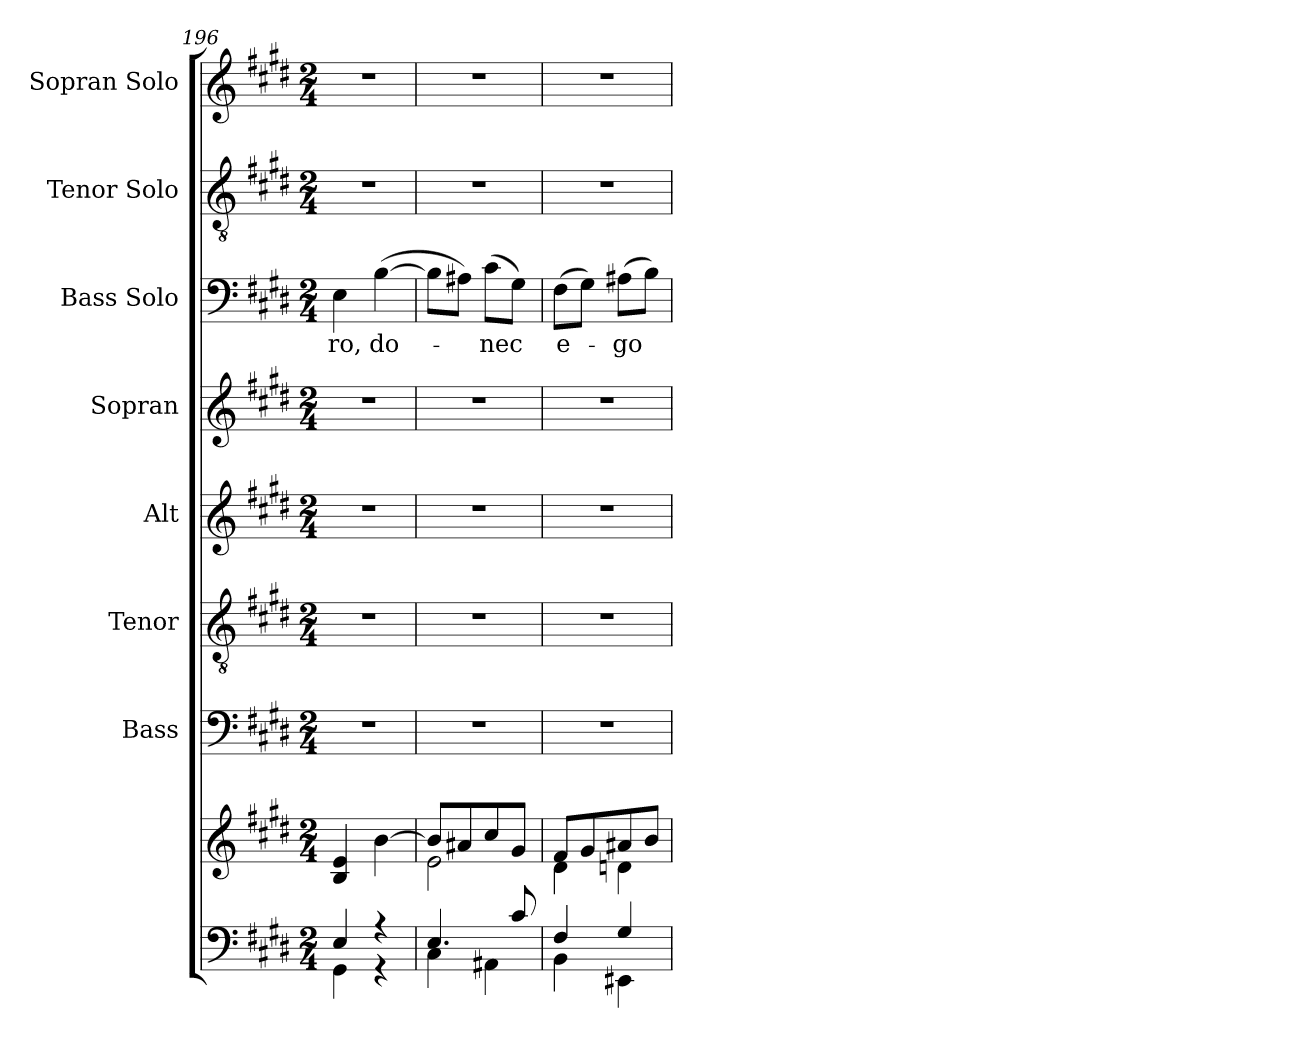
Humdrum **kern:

**kern	**kern	**kern	**kern	**kern	**kern	**kern	**text	**kern	**kern
*part8	*part8	*part7	*part6	*part5	*part4	*part3	*part3	*part2	*part1
*staff9	*staff8	*staff7	*staff6	*staff5	*staff4	*staff3	*staff3	*staff2	*staff1
*	*	*I"Bass	*I"Tenor	*I"Alt	*I"Sopran	*I"Bass Solo	*	*I"Tenor Solo	*I"Sopran Solo
*	*	*I'B.	*I'T.	*I'A.	*I'S.	*I'B. Solo	*	*I'T. Solo	*I'S. Solo
*clefF4	*clefG2	*clefF4	*clefGv2	*clefG2	*clefG2	*clefF4	*	*clefGv2	*clefG2
*k[f#c#g#d#]	*k[f#c#g#d#]	*k[f#c#g#d#]	*k[f#c#g#d#]	*k[f#c#g#d#]	*k[f#c#g#d#]	*k[f#c#g#d#]	*	*k[f#c#g#d#]	*k[f#c#g#d#]
*E:	*E:	*E:	*E:	*E:	*E:	*E:	*	*E:	*E:
*M2/4	*M2/4	*M2/4	*M2/4	*M2/4	*M2/4	*M2/4	*	*M2/4	*M2/4
=196	=196	=196	=196	=196	=196	=196	=196	=196	=196
*^	*	*	*	*	*	*	*	*	*
!	!	!	!	!	!	!	!	!LO:LY:b	!	!
4E/	4GG#\	4B/ 4e/	2r	2r	2r	2r	4E\	-ro,	2r	2r
!	!	!	!	!	!	!	!	!LO:LY:b	!	!
4r	4r	[4b\	.	.	.	.	(>[4B\	do-	.	.
=197	=197	=197	=197	=197	=197	=197	=197	=197	=197	=197
*	*	*^	*	*	*	*	*	*	*	*
4.E/	4C#\	8b/L]	2e\	2r	2r	2r	2r	8B\L]	.	2r	2r
.	.	8a#X/	.	.	.	.	.	8A#X\J)	.	.	.
!	!	!	!	!	!	!	!	!	!LO:LY:b	!	!
.	4AA#X\	8cc#/	.	.	.	.	.	(>8c#\L	-nec	.	.
8c#/	.	8g#/J	.	.	.	.	.	8G#\J)	.	.	.
=198	=198	=198	=198	=198	=198	=198	=198	=198	=198	=198	=198
!	!	!	!	!	!	!	!	!	!LO:LY:b	!	!
4F#/	4BB\	8f#/L	4d#\	2r	2r	2r	2r	(>8F#\L	e-	2r	2r
.	.	8g#/	.	.	.	.	.	8G#\J)	.	.	.
!	!	!	!	!	!	!	!	!	!LO:LY:b	!	!
4G#/	4EE#X\	8a#X/	4dn\	.	.	.	.	(>8A#X\L	-go	.	.
.	.	8b/J	.	.	.	.	.	8B\J)	.	.	.
*v	*v	*	*	*	*	*	*	*	*	*	*
*	*v	*v	*	*	*	*	*	*	*	*
=	=	=	=	=	=	=	=	=	=
*-	*-	*-	*-	*-	*-	*-	*-	*-	*-
